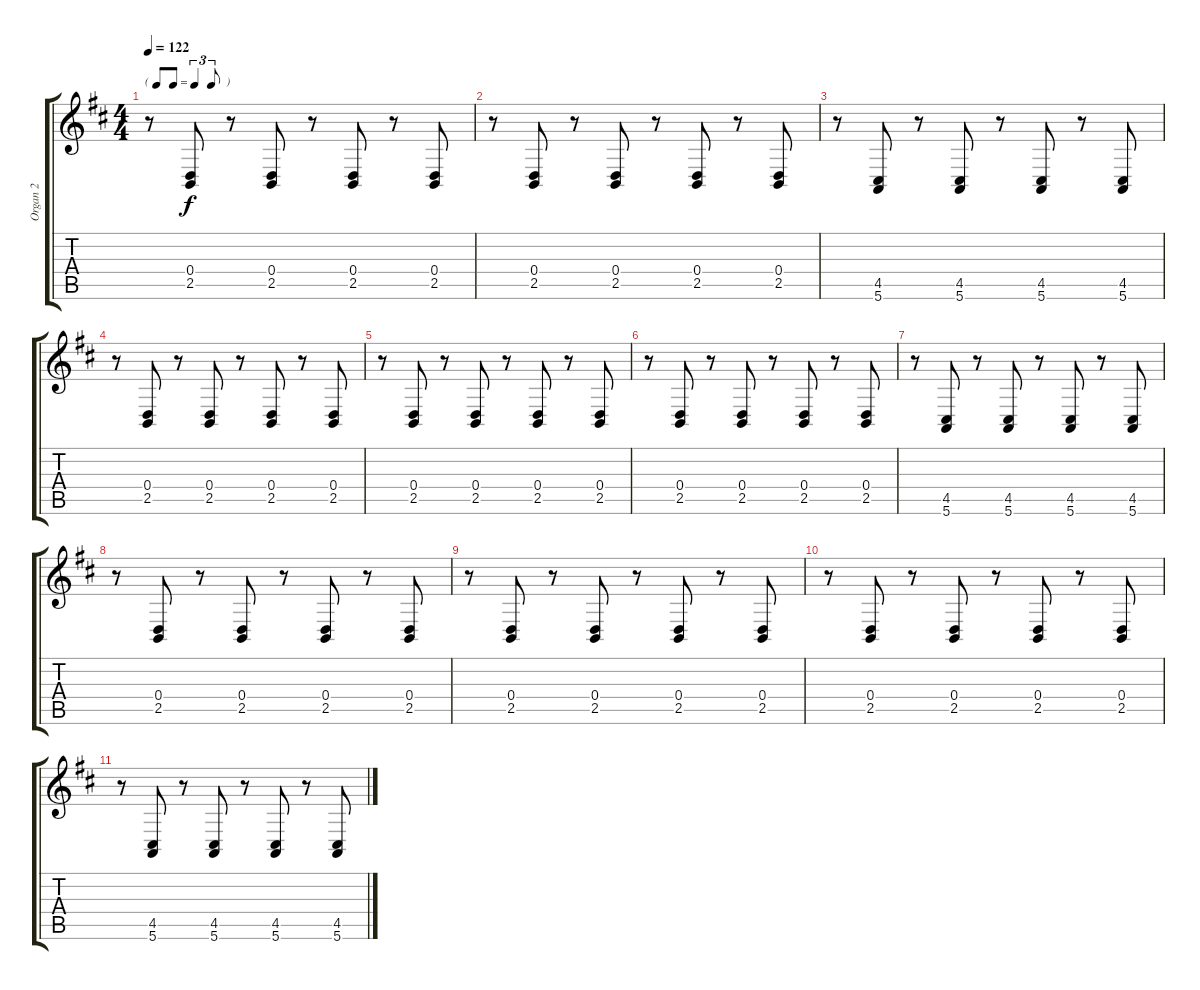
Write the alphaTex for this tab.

\track ("Organ 2" "Organ 2") {instrument drawbarorgan}
\staff {score tabs}
\tuning (E4 B3 G3 D3 A2 E2) {hide}
\ts (4 4)
\tf triplet8th
\tempo 122
\clef g2
\ks d
r.8{dy f} (0.4 2.5).8 r.8 (0.4 2.5).8 r.8 (0.4 2.5).8 r.8 (0.4 2.5).8 |
r.8 (0.4 2.5).8 r.8 (0.4 2.5).8 r.8 (0.4 2.5).8 r.8 (0.4 2.5).8 |
r.8 (4.5 5.6).8 r.8 (4.5 5.6).8 r.8 (4.5 5.6).8 r.8 (4.5 5.6).8 |
r.8 (0.4 2.5).8 r.8 (0.4 2.5).8 r.8 (0.4 2.5).8 r.8 (0.4 2.5).8 |
r.8 (0.4 2.5).8 r.8 (0.4 2.5).8 r.8 (0.4 2.5).8 r.8 (0.4 2.5).8 |
r.8 (0.4 2.5).8 r.8 (0.4 2.5).8 r.8 (0.4 2.5).8 r.8 (0.4 2.5).8 |
r.8 (4.5 5.6).8 r.8 (4.5 5.6).8 r.8 (4.5 5.6).8 r.8 (4.5 5.6).8 |
r.8 (0.4 2.5).8 r.8 (0.4 2.5).8 r.8 (0.4 2.5).8 r.8 (0.4 2.5).8 |
r.8 (0.4 2.5).8 r.8 (0.4 2.5).8 r.8 (0.4 2.5).8 r.8 (0.4 2.5).8 |
r.8 (0.4 2.5).8 r.8 (0.4 2.5).8 r.8 (0.4 2.5).8 r.8 (0.4 2.5).8 |
r.8 (4.5 5.6).8 r.8 (4.5 5.6).8 r.8 (4.5 5.6).8 r.8 (4.5 5.6).8
